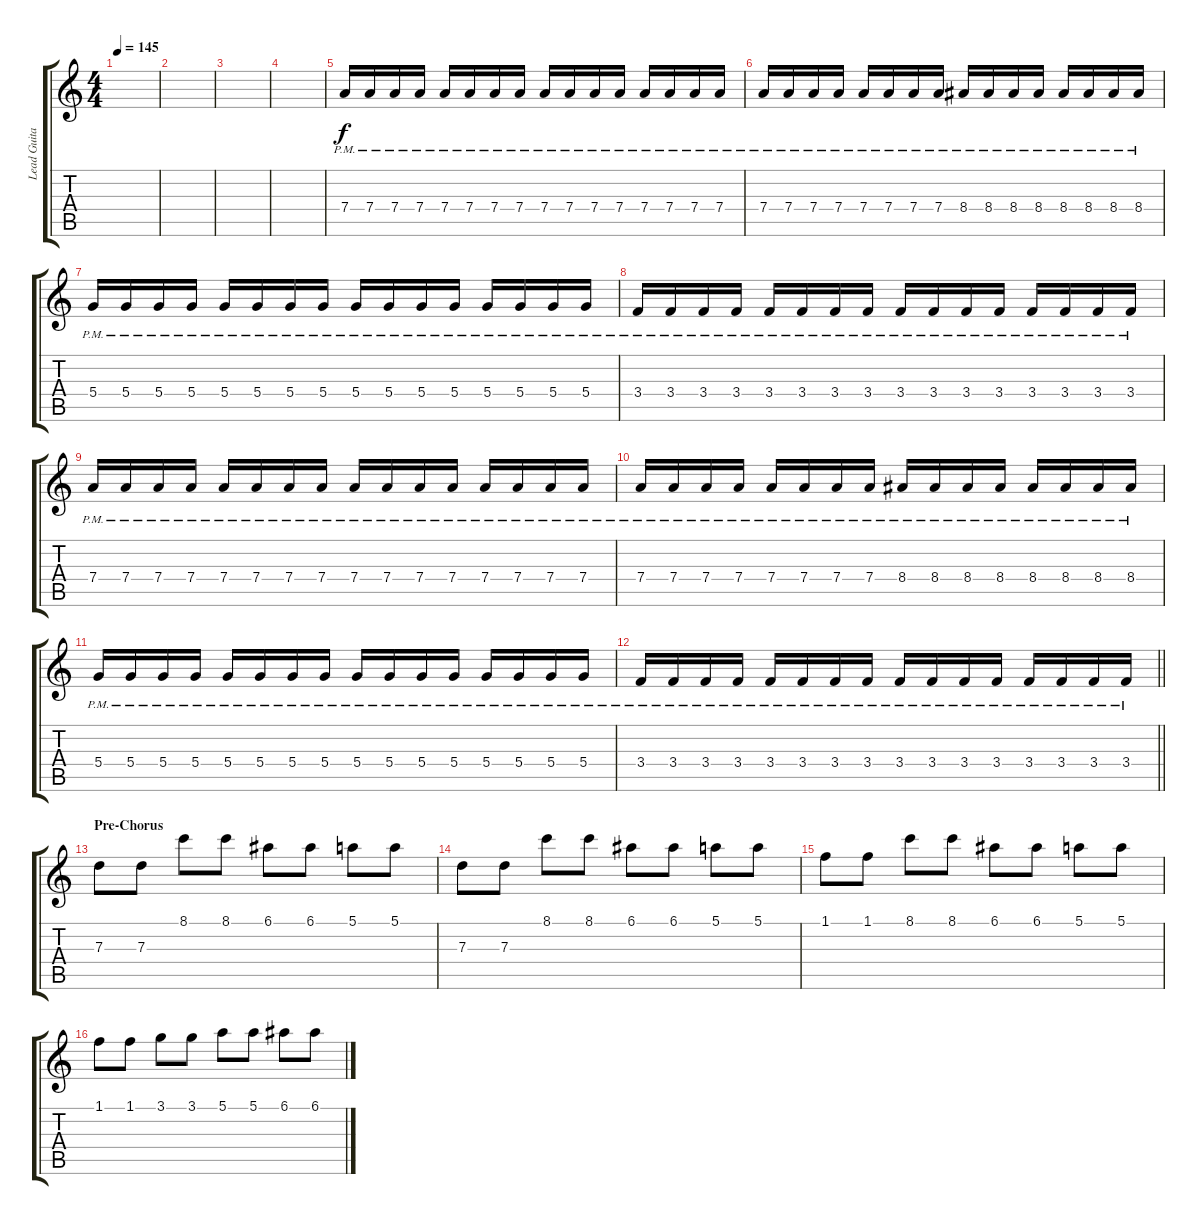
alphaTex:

\track ("Lead Guitar (Russel)" "Lead Guita") {instrument overdrivenguitar}
\staff {score tabs}
\tuning (E4 B3 G3 D3 A2 E2) {hide}
\ts (4 4)
\tempo 145
\clef g2
\ks c
|
|
|
|
7.4{pm}.16 7.4{pm}.16 7.4{pm}.16 7.4{pm}.16 7.4{pm}.16 7.4{pm}.16 7.4{pm}.16 7.4{pm}.16 7.4{pm}.16 7.4{pm}.16 7.4{pm}.16 7.4{pm}.16 7.4{pm}.16 7.4{pm}.16 7.4{pm}.16 7.4{pm}.16 |
7.4{pm}.16 7.4{pm}.16 7.4{pm}.16 7.4{pm}.16 7.4{pm}.16 7.4{pm}.16 7.4{pm}.16 7.4{pm}.16 8.4{pm}.16 8.4{pm}.16 8.4{pm}.16 8.4{pm}.16 8.4{pm}.16 8.4{pm}.16 8.4{pm}.16 8.4{pm}.16 |
5.4{pm}.16 5.4{pm}.16 5.4{pm}.16 5.4{pm}.16 5.4{pm}.16 5.4{pm}.16 5.4{pm}.16 5.4{pm}.16 5.4{pm}.16 5.4{pm}.16 5.4{pm}.16 5.4{pm}.16 5.4{pm}.16 5.4{pm}.16 5.4{pm}.16 5.4{pm}.16 |
3.4{pm}.16 3.4{pm}.16 3.4{pm}.16 3.4{pm}.16 3.4{pm}.16 3.4{pm}.16 3.4{pm}.16 3.4{pm}.16 3.4{pm}.16 3.4{pm}.16 3.4{pm}.16 3.4{pm}.16 3.4{pm}.16 3.4{pm}.16 3.4{pm}.16 3.4{pm}.16 |
7.4{pm}.16 7.4{pm}.16 7.4{pm}.16 7.4{pm}.16 7.4{pm}.16 7.4{pm}.16 7.4{pm}.16 7.4{pm}.16 7.4{pm}.16 7.4{pm}.16 7.4{pm}.16 7.4{pm}.16 7.4{pm}.16 7.4{pm}.16 7.4{pm}.16 7.4{pm}.16 |
7.4{pm}.16 7.4{pm}.16 7.4{pm}.16 7.4{pm}.16 7.4{pm}.16 7.4{pm}.16 7.4{pm}.16 7.4{pm}.16 8.4{pm}.16 8.4{pm}.16 8.4{pm}.16 8.4{pm}.16 8.4{pm}.16 8.4{pm}.16 8.4{pm}.16 8.4{pm}.16 |
5.4{pm}.16 5.4{pm}.16 5.4{pm}.16 5.4{pm}.16 5.4{pm}.16 5.4{pm}.16 5.4{pm}.16 5.4{pm}.16 5.4{pm}.16 5.4{pm}.16 5.4{pm}.16 5.4{pm}.16 5.4{pm}.16 5.4{pm}.16 5.4{pm}.16 5.4{pm}.16 |
\barLineRight lightlight
3.4{pm}.16 3.4{pm}.16 3.4{pm}.16 3.4{pm}.16 3.4{pm}.16 3.4{pm}.16 3.4{pm}.16 3.4{pm}.16 3.4{pm}.16 3.4{pm}.16 3.4{pm}.16 3.4{pm}.16 3.4{pm}.16 3.4{pm}.16 3.4{pm}.16 3.4{pm}.16 |
\section ("" "Pre-Chorus")
7.3.8 7.3.8 8.1.8 8.1.8 6.1.8 6.1.8 5.1.8 5.1.8 |
7.3.8 7.3.8 8.1.8 8.1.8 6.1.8 6.1.8 5.1.8 5.1.8 |
1.1.8 1.1.8 8.1.8 8.1.8 6.1.8 6.1.8 5.1.8 5.1.8 |
1.1.8 1.1.8 3.1.8 3.1.8 5.1.8 5.1.8 6.1.8 6.1.8
